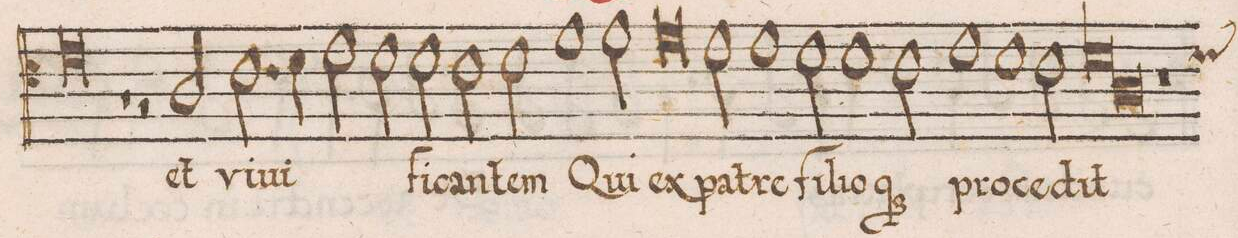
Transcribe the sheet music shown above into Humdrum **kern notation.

**kern	**text
*I"CANTVS	*
*clefC4	*
*k[]	*
*met(C|)	*
*M2/1	*
0e	.
=130-	=130-
1rA	.
=131-	=131-
2rF	.
2A/	et
2.c\	vi-
4d\	-ui-
=132-	=132-
2e\	.
2d\	.
2d\	-fi-
2c\	-can-
=133-	=133-
2d\	-tem
1f	Qui
2f\	ex
=134-	=134-
0f	pa-
=135-	=135-
2e\	-tre
1e	fi-
2d\	-li-
=136-	=136-
1d	-o-
2c\	-q(ue)
1e\	pro-
=137-	=137-
1d	-ce-
2c\	.
=138-	=138-
*lig	*
1d	-dit
1A	.
*Xlig	*
=139-	=139-
*custos:d	*
1r	.
*-	*-
